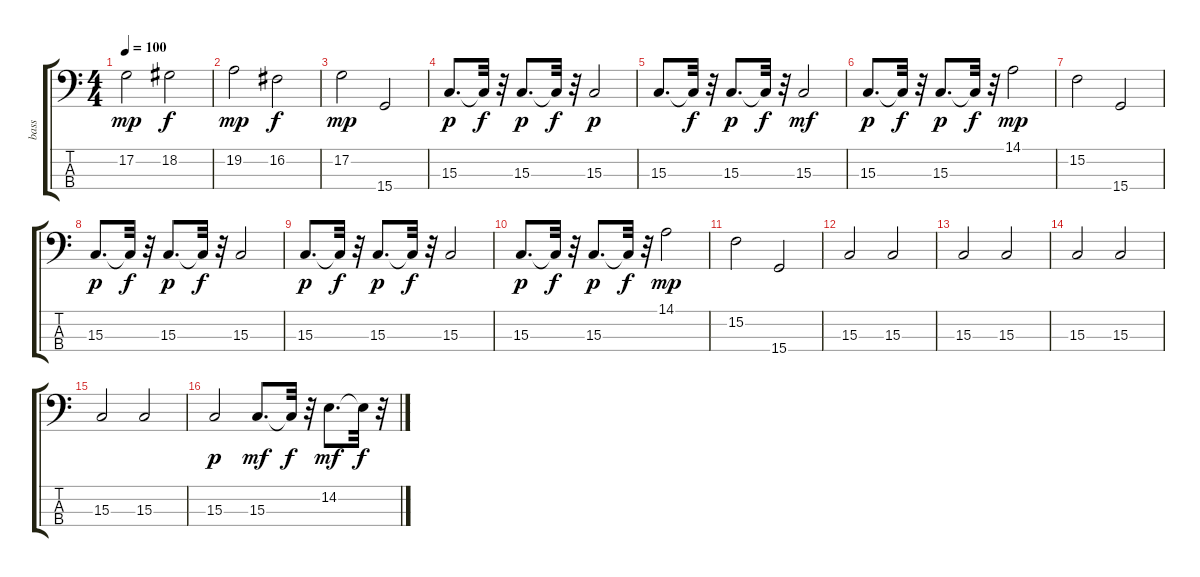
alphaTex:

\track ("bass                " "bass      ") {instrument acousticgrandpiano}
\staff {score tabs}
\tuning (G2 D2 A1 E1) {hide}
\ts (4 4)
\tempo 100
\clef f4
\ks c
17.2.2{dy mp} 18.2.2{dy f} |
19.2.2{dy mp} 16.2.2{dy f} |
17.2.2{dy mp} 15.4.2 |
15.3.8{d dy p} 15.3{t}.32{dy f} r.32 15.3.8{d dy p} 15.3{t}.32{dy f} r.32 15.3.2{dy p} |
15.3.8{d} 15.3{t}.32{dy f} r.32 15.3.8{d dy p} 15.3{t}.32{dy f} r.32 15.3.2{dy mf} |
15.3.8{d dy p} 15.3{t}.32{dy f} r.32 15.3.8{d dy p} 15.3{t}.32{dy f} r.32 14.1.2{dy mp} |
15.2.2 15.4.2 |
15.3.8{d dy p} 15.3{t}.32{dy f} r.32 15.3.8{d dy p} 15.3{t}.32{dy f} r.32 15.3.2 |
15.3.8{d dy p} 15.3{t}.32{dy f} r.32 15.3.8{d dy p} 15.3{t}.32{dy f} r.32 15.3.2 |
15.3.8{d dy p} 15.3{t}.32{dy f} r.32 15.3.8{d dy p} 15.3{t}.32{dy f} r.32 14.1.2{dy mp} |
15.2.2 15.4.2 |
15.3.2 15.3.2 |
15.3.2 15.3.2 |
15.3.2 15.3.2 |
15.3.2 15.3.2 |
15.3.2{dy p} 15.3.8{d dy mf} 15.3{t}.32{dy f} r.32 14.2.8{d dy mf} 14.2{t}.32{dy f} r.32
